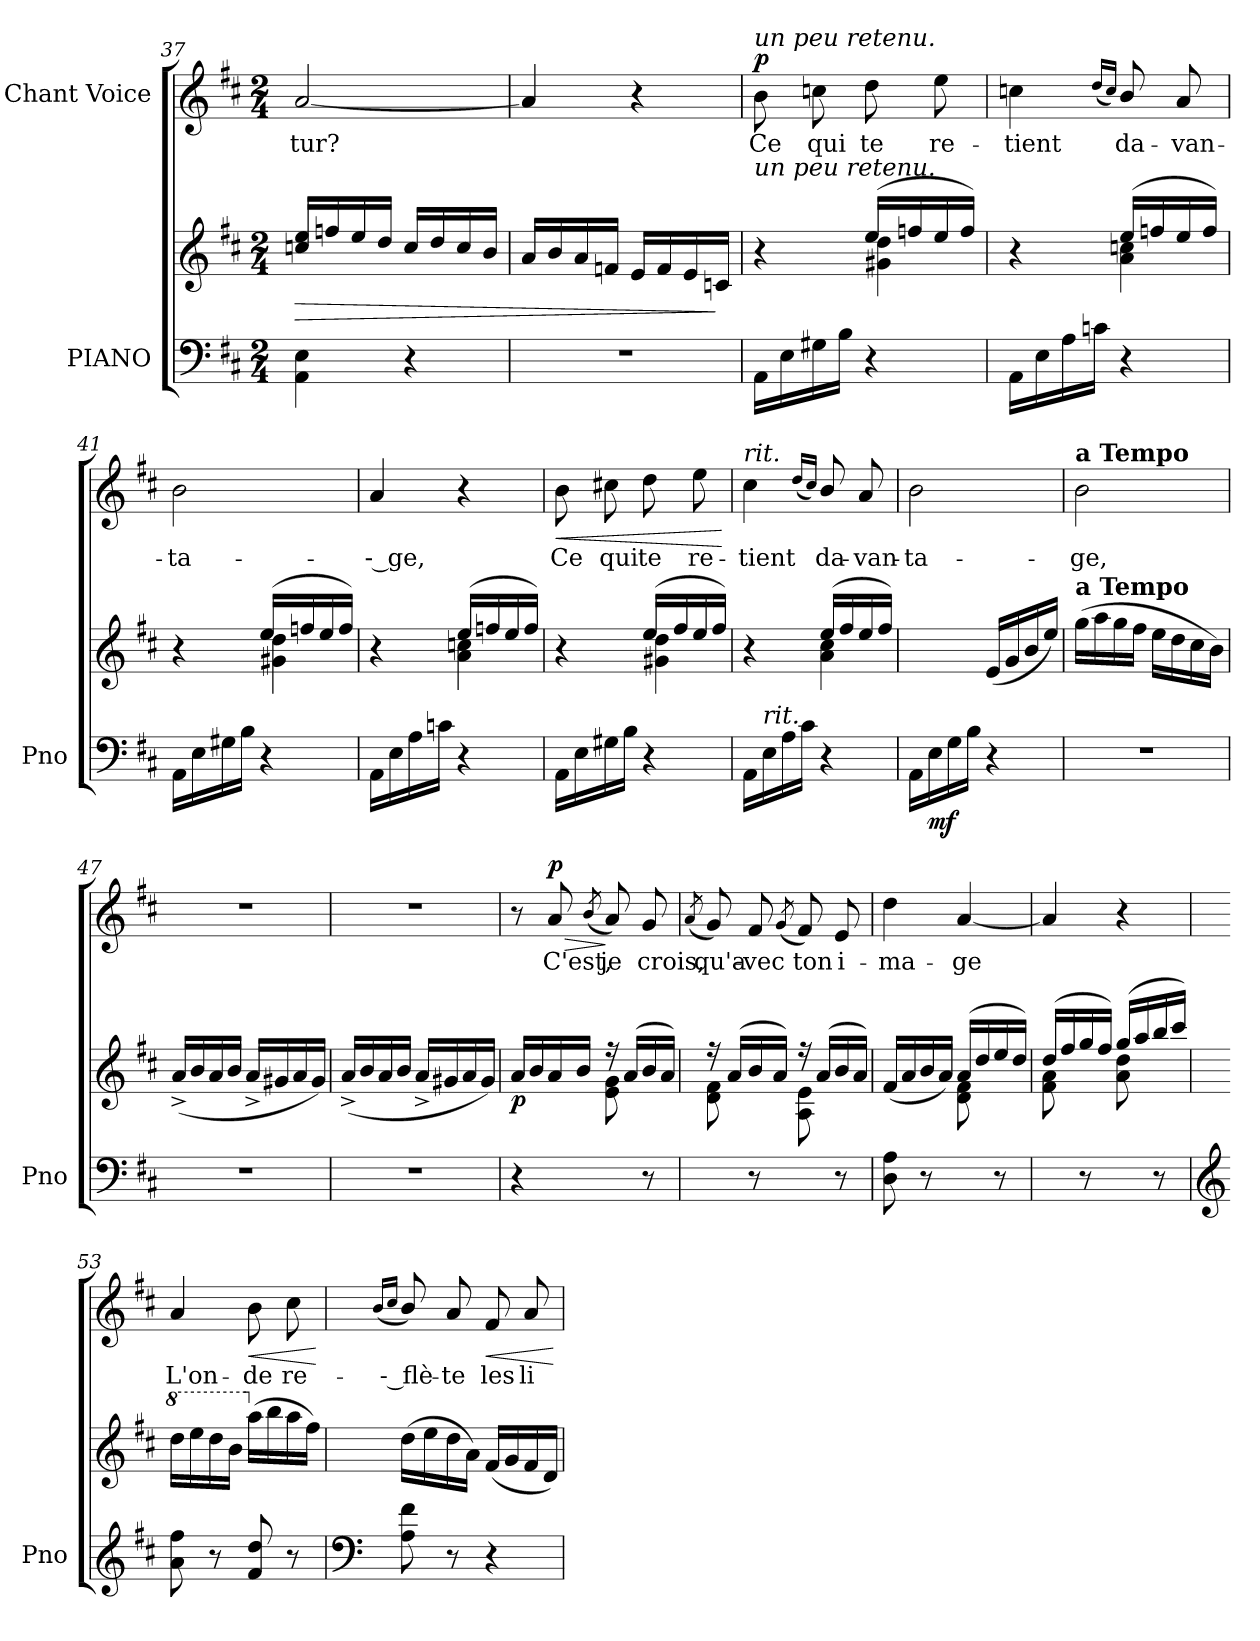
**kern	**kern	**dynam	**kern	**text	**dynam
*part2	*part2	*part2	*part1	*part1	*part1
*staff3	*staff2	*staff2/3	*staff1	*staff1	*staff1
*I"PIANO	*	*	*I"Chant Voice	*	*
*I'Pno	*	*	*	*	*
*clefF4	*clefG2	*	*clefG2	*	*
*k[f#c#]	*k[f#c#]	*	*k[f#c#]	*	*
*M2/4	*M2/4	*	*M2/4	*	*
=37	=37	=37	=37	=37	=37
!	!	!LO:HP:b	!	!	!
4AA\ 4E\	16ccn/ 16ee/LL	>	[2a/	-tur?	.
.	16ffn/	.	.	.	.
.	16ee/	.	.	.	.
.	16dd/JJ	.	.	.	.
4r	16cc/LL	.	.	.	.
.	16dd/	.	.	.	.
.	16cc/	.	.	.	.
.	16b/JJ	.	.	.	.
=38	=38	=38	=38	=38	=38
2r	16a/LL	.	4a/]	.	.
.	16b/	.	.	.	.
.	16a/	.	.	.	.
.	16fn/JJ	.	.	.	.
.	16e/LL	.	4r	.	.
.	16f/	.	.	.	.
.	16e/	.	.	.	.
.	16cn/JJ	]	.	.	.
=39	=39	=39	=39	=39	=39
*	*^	*	*	*	*
!	!	!	!	!LO:TX:a:i:t=un peu retenu.	!	!
!	!LO:TX:i:t=un peu retenu.	!	!	!	!	!
!	!	!	!	!	!	!LO:DY:a
16AA\LL	4r	4ryy	.	8b\	Ce	p
16E\	.	.	.	.	.	.
16G#X\	.	.	.	8ccn\	qui	.
16B\JJ	.	.	.	.	.	.
4r	(16ee/LL	4g#X\ 4dd\	.	8dd\	te	.
.	16ffn/	.	.	.	.	.
.	16ee/	.	.	8ee\	re-	.
.	16ff/JJ)	.	.	.	.	.
=40	=40	=40	=40	=40	=40	=40
16AA\LL	4r	4ryy	.	4ccn\	-tient	.
16E\	.	.	.	.	.	.
16A\	.	.	.	.	.	.
16cn\JJ	.	.	.	.	.	.
.	.	.	.	(16qdd/LL	.	.
.	.	.	.	16qcc/JJ)	.	.
4r	(16ee/LL	4a\ 4ccn\	.	8b/	da-	.
.	16ffn/	.	.	.	.	.
.	16ee/	.	.	8a/	-van-	.
.	16ff/JJ)	.	.	.	.	.
=41	=41	=41	=41	=41	=41	=41
16AA\LL	4r	4ryy	.	2b\	-ta-	.
16E\	.	.	.	.	.	.
16G#X\	.	.	.	.	.	.
16B\JJ	.	.	.	.	.	.
4r	(16ee/LL	4g#X\ 4dd\	.	.	.	.
.	16ffn/	.	.	.	.	.
.	16ee/	.	.	.	.	.
.	16ff/JJ)	.	.	.	.	.
=42	=42	=42	=42	=42	=42	=42
16AA\LL	4r	4ryy	.	4a/	-- ge,	.
16E\	.	.	.	.	.	.
16A\	.	.	.	.	.	.
16cn\JJ	.	.	.	.	.	.
4r	(16ee/LL	4a\ 4ccn\	.	4r	.	.
.	16ffn/	.	.	.	.	.
.	16ee/	.	.	.	.	.
.	16ff/JJ)	.	.	.	.	.
=43	=43	=43	=43	=43	=43	=43
!	!	!	!	!	!	!LO:HP:b
16AA\LL	4r	4ryy	.	8b\	Ce	<
16E\	.	.	.	.	.	.
16G#X\	.	.	.	8cc#X\	qui	.
16B\JJ	.	.	.	.	.	.
4r	(16ee/LL	4g#X\ 4dd\	.	8dd\	te	.
.	16ff#/	.	.	.	.	.
.	16ee/	.	.	8ee\	re-	.
.	16ff#/JJ)	.	.	.	.	.
*	*v	*v	*	*	*	*
.	.	.	.	.	[
=44	=44	=44	=44	=44	=44
*	*^	*	*	*	*
!	!	!	!	!LO:TX:a:i:t=rit.	!	!
16AA\LL	4r	4ryy	.	4cc#\	-tient	.
!LO:TX:i:t=rit.	!	!	!	!	!	!
16E\	.	.	.	.	.	.
16A\	.	.	.	.	.	.
16c#\JJ	.	.	.	.	.	.
.	.	.	.	(16qdd/LL	.	.
.	.	.	.	16qcc#/JJ)	.	.
4r	(16ee/LL	4a\ 4cc#\	.	8b/	da-	.
.	16ff#/	.	.	.	.	.
.	16ee/	.	.	8a/	-van-	.
.	16ff#/JJ)	.	.	.	.	.
*	*v	*v	*	*	*	*
=45	=45	=45	=45	=45	=45
16AA\LL	4ryy	.	2b\	-ta-	.
!	!	!LO:DY:b=2	!	!	!
16E\	.	mf	.	.	.
16G\	.	.	.	.	.
16B\JJ	.	.	.	.	.
4r	(16e/LL	.	.	.	.
.	16g/	.	.	.	.
.	16b/	.	.	.	.
.	16ee/JJ)	.	.	.	.
=46	=46	=46	=46	=46	=46
!	!	!	!LO:TX:a:B:t=a Tempo	!	!
!	!LO:TX:a:B:t=a Tempo	!	!	!	!
2r	(16gg\LL	.	2b\	-ge,	.
.	16aa\	.	.	.	.
.	16gg\	.	.	.	.
.	16ff#\JJ	.	.	.	.
.	16ee\LL	.	.	.	.
.	16dd\	.	.	.	.
.	16cc#\	.	.	.	.
.	16b\JJ)	.	.	.	.
=47	=47	=47	=47	=47	=47
2r	(16a^>/LL	.	2r	.	.
.	16b/	.	.	.	.
.	16a/	.	.	.	.
.	16b/JJ	.	.	.	.
.	16a^>/LL	.	.	.	.
.	16g#X/	.	.	.	.
.	16a/	.	.	.	.
.	16g#/JJ)	.	.	.	.
=48	=48	=48	=48	=48	=48
2r	(16a^>/LL	.	2r	.	.
.	16b/	.	.	.	.
.	16a/	.	.	.	.
.	16b/JJ	.	.	.	.
.	16a^>/LL	.	.	.	.
.	16g#X/	.	.	.	.
.	16a/	.	.	.	.
.	16g#/JJ)	.	.	.	.
=49	=49	=49	=49	=49	=49
*	*^	*	*	*	*
!	!	!	!LO:DY:b	!	!	!
4r	16a/LL	4ryy	p	8r	.	.
.	16b/	.	.	.	.	.
!	!	!	!	!	!	!LO:HP:b
!	!	!	!	!	!	!LO:DY:n=1:a
.	16a/	.	.	8a/	C'est,	> p
.	16b/JJ	.	.	.	.	.
.	.	.	.	(8qb/	.	.
8ryy	16r	8e\ 8g\	.	8a/)	je	]
.	(16a/LL	.	.	.	.	.
8r	16b/	8ryy	.	8g/	crois,	.
.	16a/JJ)	.	.	.	.	.
=50	=50	=50	=50	=50	=50	=50
.	.	.	.	(8qa/	.	.
8ryy	16r	8d\ 8f#\	.	8g/)	qu'a-	.
.	(16a/LL	.	.	.	.	.
8r	16b/	8ryy	.	8f#/	-vec	.
.	16a/JJ)	.	.	.	.	.
.	.	.	.	(8qg/	.	.
8ryy	16r	8A\ 8e\	.	8f#/)	ton	.
.	(16a/LL	.	.	.	.	.
8r	16b/	8ryy	.	8e/	i-	.
.	16a/JJ)	.	.	.	.	.
=51	=51	=51	=51	=51	=51	=51
8D\ 8A\	(16f#/LL	4ryy	.	4dd\	-ma-	.
.	16a/	.	.	.	.	.
8r	16b/	.	.	.	.	.
.	16a/JJ)	.	.	.	.	.
8ryy	(16a/LL	8d\ 8f#\	.	[4a/	-ge	.
.	16dd/	.	.	.	.	.
8r	16ee/	8ryy	.	.	.	.
.	16dd/JJ)	.	.	.	.	.
=52	=52	=52	=52	=52	=52	=52
8ryy	(16dd/LL	8f#\ 8a\	.	4a/]	.	.
.	16ff#/	.	.	.	.	.
8r	16gg/	8ryy	.	.	.	.
.	16ff#/JJ)	.	.	.	.	.
8ryy	(16gg/LL	8a\ 8dd\	.	4r	.	.
.	16aa/	.	.	.	.	.
8r	16bb/	8ryy	.	.	.	.
.	16ccc#/JJ)	.	.	.	.	.
*	*v	*v	*	*	*	*
=53	=53	=53	=53	=53	=53
*clefG2	*	*	*	*	*
*	*8va	*	*	*	*
8a\ 8ff#\	16ddd\LL	.	4a/	L'on-	.
.	16eee\	.	.	.	.
8r	16ddd\	.	.	.	.
.	16bb\JJ	.	.	.	.
*	*X8va	*	*	*	*
!	!	!	!	!	!LO:HP:b
8f#/ 8dd/	(16aa\LL	.	8b\	-de	<
.	16bb\	.	.	.	.
8r	16aa\	.	8cc#\	re-	.
.	16ff#\JJ)	.	.	.	.
.	.	.	.	.	[
=54	=54	=54	=54	=54	=54
*clefF4	*	*	*	*	*
.	.	.	(16qb/LL	.	.
.	.	.	16qcc#/JJ	.	.
8A\ 8f#\	(16dd\LL	.	8b/)	-- flè-	.
.	16ee\	.	.	.	.
8r	16dd\	.	8a/	-te	.
.	16a\JJ)	.	.	.	.
!	!	!	!	!	!LO:HP:b
4r	(16f#/LL	.	8f#/	les	<
.	16g/	.	.	.	.
.	16f#/	.	8a/	li-	.
.	16d/JJ)	.	.	.	.
.	.	.	.	.	[
=	=	=	=	=	=
*-	*-	*-	*-	*-	*-
